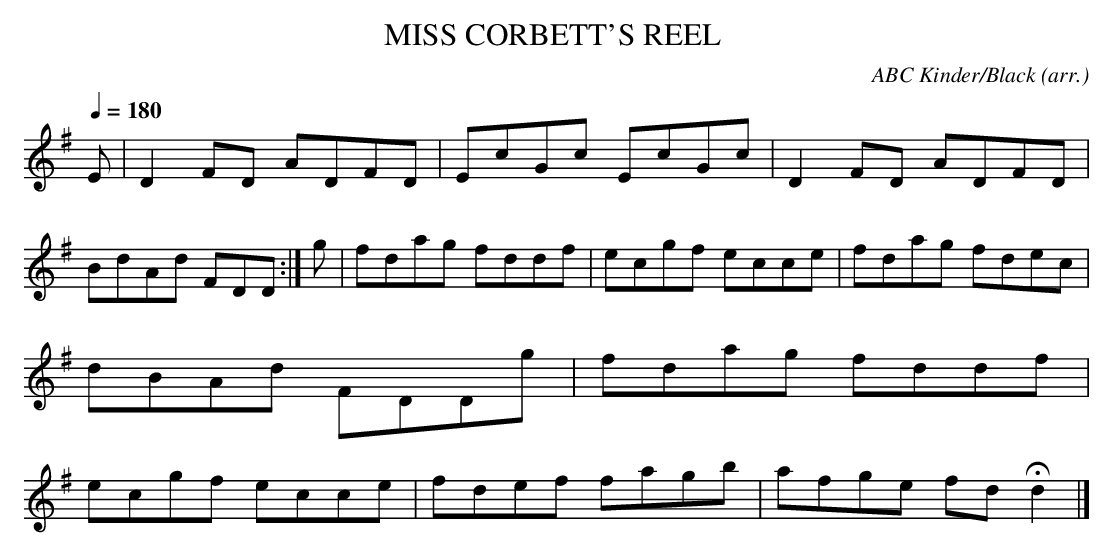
X:1
T:MISS CORBETT'S REEL \
C:ABC Kinder/Black (arr.)\
is clearly a modal tune.\
Q:1/4=180\
M:4/4\
L:1/8\
K:Dmix\
E|D2FD ADFD|EcGc EcGc|D2FD ADFD|BdAd FDD:|\
g|fdag fddf|ecgf ecce|fdag fdec|dBAd FDDg|\
fdag fddf|ecgf ecce|fdef fagb|afge fdHd2|]\
\
\
